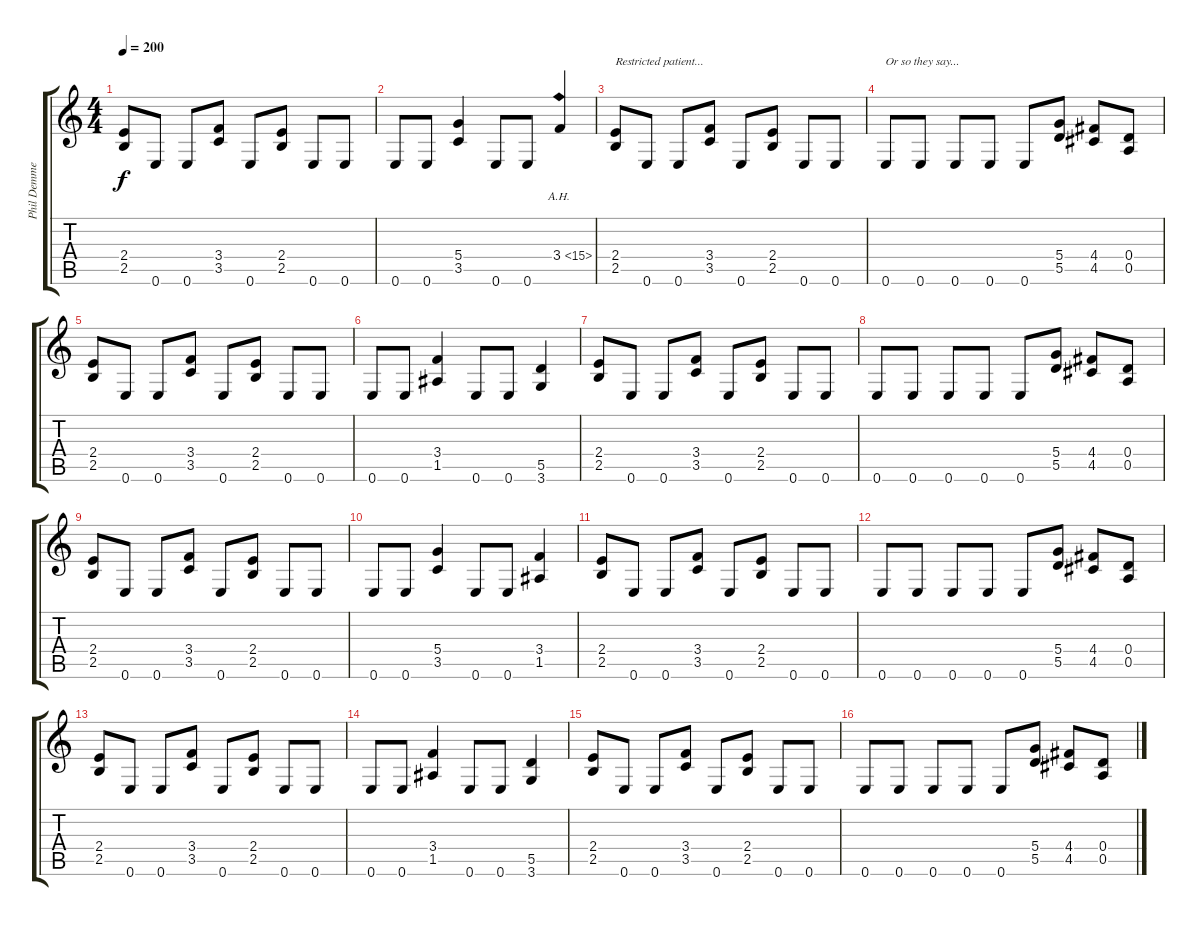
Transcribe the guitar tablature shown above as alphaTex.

\track ("Phil Demmel" "Phil Demme") {instrument distortionguitar}
\staff {score tabs}
\tuning (E4 B3 G3 D3 A2 E2) {hide}
\ts (4 4)
\tempo 200
\clef g2
\ks c
(2.4 2.5).8{dy f} 0.6.8 0.6.8 (3.4 3.5).8 0.6.8 (2.4 2.5).8 0.6.8 0.6.8 |
0.6.8 0.6.8 (5.4 3.5).4 0.6.8 0.6.8 3.4{ah 12}.4 |
(2.4 2.5).8{txt "Restricted patient..."} 0.6.8 0.6.8 (3.4 3.5).8 0.6.8 (2.4 2.5).8 0.6.8 0.6.8 |
0.6.8{txt "Or so they say..."} 0.6.8 0.6.8 0.6.8 0.6.8 (5.4 5.5).8 (4.4 4.5).8 (0.4 0.5).8 |
(2.4 2.5).8 0.6.8 0.6.8 (3.4 3.5).8 0.6.8 (2.4 2.5).8 0.6.8 0.6.8 |
0.6.8 0.6.8 (3.4 1.5).4 0.6.8 0.6.8 (5.5 3.6).4 |
(2.4 2.5).8 0.6.8 0.6.8 (3.4 3.5).8 0.6.8 (2.4 2.5).8 0.6.8 0.6.8 |
0.6.8 0.6.8 0.6.8 0.6.8 0.6.8 (5.4 5.5).8 (4.4 4.5).8 (0.4 0.5).8 |
(2.4 2.5).8 0.6.8 0.6.8 (3.4 3.5).8 0.6.8 (2.4 2.5).8 0.6.8 0.6.8 |
0.6.8 0.6.8 (5.4 3.5).4 0.6.8 0.6.8 (3.4 1.5).4 |
(2.4 2.5).8 0.6.8 0.6.8 (3.4 3.5).8 0.6.8 (2.4 2.5).8 0.6.8 0.6.8 |
0.6.8 0.6.8 0.6.8 0.6.8 0.6.8 (5.4 5.5).8 (4.4 4.5).8 (0.4 0.5).8 |
(2.4 2.5).8 0.6.8 0.6.8 (3.4 3.5).8 0.6.8 (2.4 2.5).8 0.6.8 0.6.8 |
0.6.8 0.6.8 (3.4 1.5).4 0.6.8 0.6.8 (5.5 3.6).4 |
(2.4 2.5).8 0.6.8 0.6.8 (3.4 3.5).8 0.6.8 (2.4 2.5).8 0.6.8 0.6.8 |
0.6.8 0.6.8 0.6.8 0.6.8 0.6.8 (5.4 5.5).8 (4.4 4.5).8 (0.4 0.5).8
